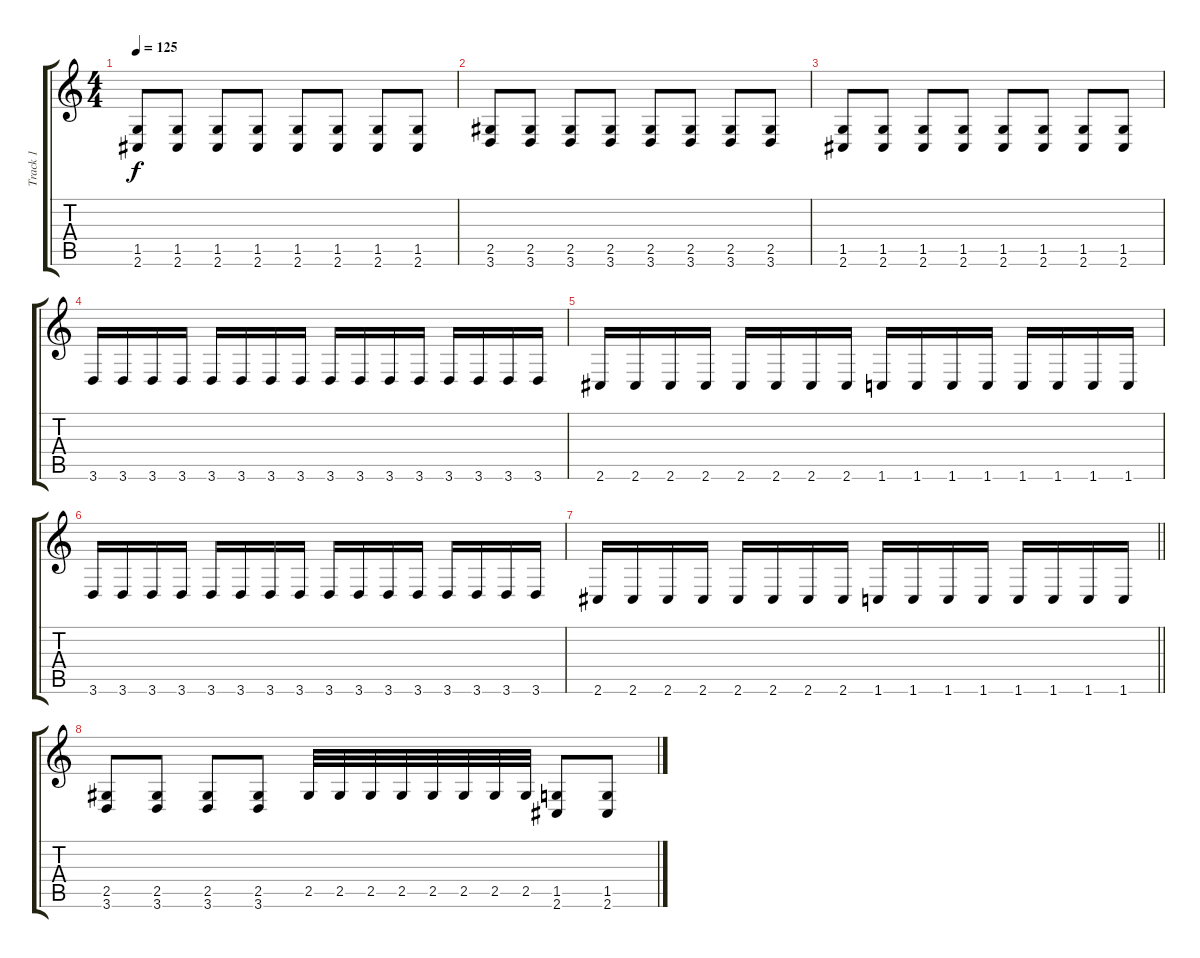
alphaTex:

\track ("Track 1" "Track 1") {instrument distortionguitar}
\staff {score tabs}
\tuning (Db4 Ab3 E3 B2 Gb2 B1) {hide}
\ts (4 4)
\tempo 125
\clef g2
\ks c
(1.5 2.6).8{dy f} (1.5 2.6).8 (1.5 2.6).8 (1.5 2.6).8 (1.5 2.6).8 (1.5 2.6).8 (1.5 2.6).8 (1.5 2.6).8 |
(2.5 3.6).8 (2.5 3.6).8 (2.5 3.6).8 (2.5 3.6).8 (2.5 3.6).8 (2.5 3.6).8 (2.5 3.6).8 (2.5 3.6).8 |
(1.5 2.6).8 (1.5 2.6).8 (1.5 2.6).8 (1.5 2.6).8 (1.5 2.6).8 (1.5 2.6).8 (1.5 2.6).8 (1.5 2.6).8 |
3.6.16 3.6.16 3.6.16 3.6.16 3.6.16 3.6.16 3.6.16 3.6.16 3.6.16 3.6.16 3.6.16 3.6.16 3.6.16 3.6.16 3.6.16 3.6.16 |
2.6.16 2.6.16 2.6.16 2.6.16 2.6.16 2.6.16 2.6.16 2.6.16 1.6.16 1.6.16 1.6.16 1.6.16 1.6.16 1.6.16 1.6.16 1.6.16 |
3.6.16 3.6.16 3.6.16 3.6.16 3.6.16 3.6.16 3.6.16 3.6.16 3.6.16 3.6.16 3.6.16 3.6.16 3.6.16 3.6.16 3.6.16 3.6.16 |
\barLineRight lightlight
2.6.16 2.6.16 2.6.16 2.6.16 2.6.16 2.6.16 2.6.16 2.6.16 1.6.16 1.6.16 1.6.16 1.6.16 1.6.16 1.6.16 1.6.16 1.6.16 |
(2.5 3.6).8 (2.5 3.6).8 (2.5 3.6).8 (2.5 3.6).8 2.5.32 2.5.32 2.5.32 2.5.32 2.5.32 2.5.32 2.5.32 2.5.32 (1.5 2.6).8 (1.5 2.6).8
